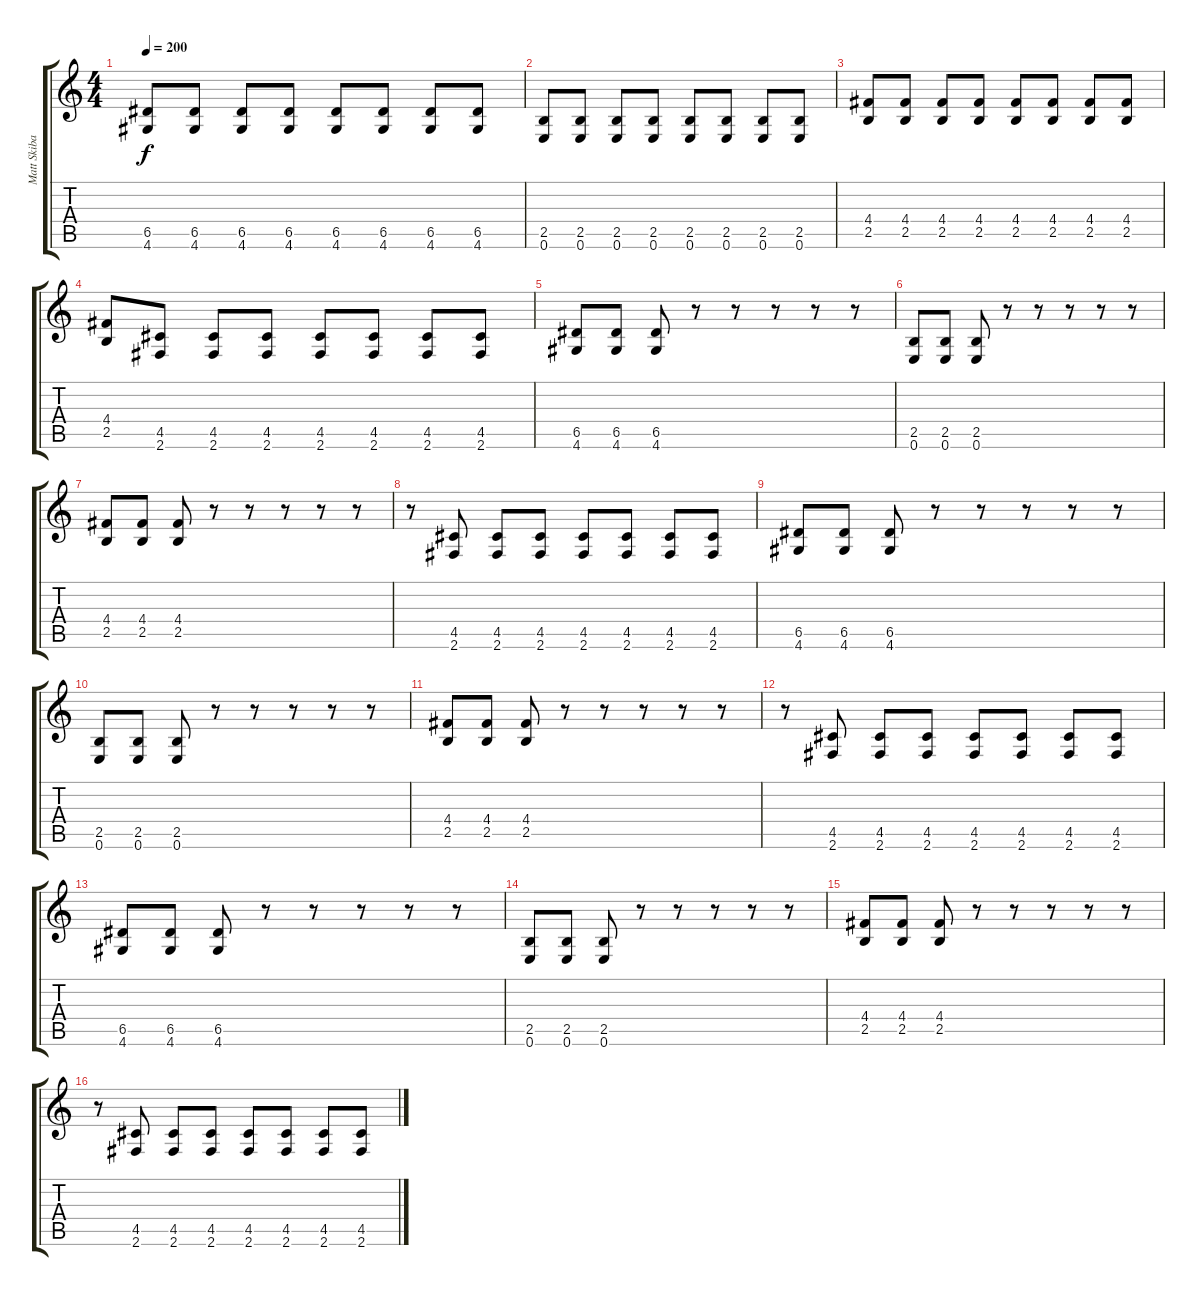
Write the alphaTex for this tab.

\track ("Matt Skiba" "Matt Skiba") {instrument distortionguitar}
\staff {score tabs}
\tuning (E4 B3 G3 D3 A2 E2) {hide}
\ts (4 4)
\tempo 200
\clef g2
\ks c
(6.5 4.6).8{dy f} (6.5 4.6).8 (6.5 4.6).8 (6.5 4.6).8 (6.5 4.6).8 (6.5 4.6).8 (6.5 4.6).8 (6.5 4.6).8 |
(2.5 0.6).8 (2.5 0.6).8 (2.5 0.6).8 (2.5 0.6).8 (2.5 0.6).8 (2.5 0.6).8 (2.5 0.6).8 (2.5 0.6).8 |
(4.4 2.5).8 (4.4 2.5).8 (4.4 2.5).8 (4.4 2.5).8 (4.4 2.5).8 (4.4 2.5).8 (4.4 2.5).8 (4.4 2.5).8 |
(4.4 2.5).8 (4.5 2.6).8 (4.5 2.6).8 (4.5 2.6).8 (4.5 2.6).8 (4.5 2.6).8 (4.5 2.6).8 (4.5 2.6).8 |
(6.5 4.6).8 (6.5 4.6).8 (6.5 4.6).8 r.8 r.8 r.8 r.8 r.8 |
(2.5 0.6).8 (2.5 0.6).8 (2.5 0.6).8 r.8 r.8 r.8 r.8 r.8 |
(4.4 2.5).8 (4.4 2.5).8 (4.4 2.5).8 r.8 r.8 r.8 r.8 r.8 |
r.8 (4.5 2.6).8 (4.5 2.6).8 (4.5 2.6).8 (4.5 2.6).8 (4.5 2.6).8 (4.5 2.6).8 (4.5 2.6).8 |
(6.5 4.6).8 (6.5 4.6).8 (6.5 4.6).8 r.8 r.8 r.8 r.8 r.8 |
(2.5 0.6).8 (2.5 0.6).8 (2.5 0.6).8 r.8 r.8 r.8 r.8 r.8 |
(4.4 2.5).8 (4.4 2.5).8 (4.4 2.5).8 r.8 r.8 r.8 r.8 r.8 |
r.8 (4.5 2.6).8 (4.5 2.6).8 (4.5 2.6).8 (4.5 2.6).8 (4.5 2.6).8 (4.5 2.6).8 (4.5 2.6).8 |
(6.5 4.6).8 (6.5 4.6).8 (6.5 4.6).8 r.8 r.8 r.8 r.8 r.8 |
(2.5 0.6).8 (2.5 0.6).8 (2.5 0.6).8 r.8 r.8 r.8 r.8 r.8 |
(4.4 2.5).8 (4.4 2.5).8 (4.4 2.5).8 r.8 r.8 r.8 r.8 r.8 |
r.8 (4.5 2.6).8 (4.5 2.6).8 (4.5 2.6).8 (4.5 2.6).8 (4.5 2.6).8 (4.5 2.6).8 (4.5 2.6).8
